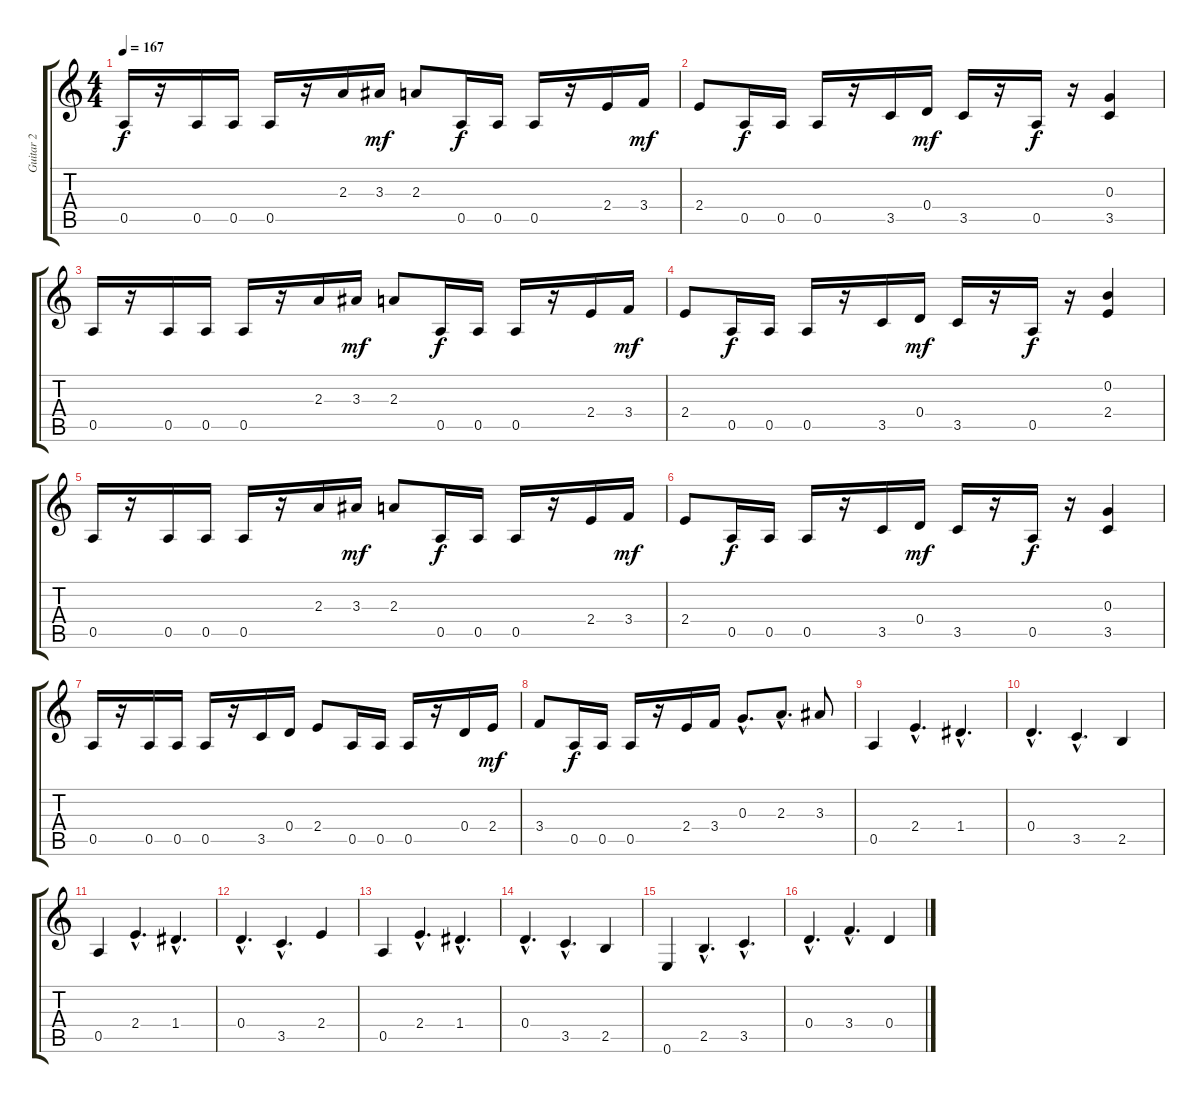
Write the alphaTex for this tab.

\track ("Guitar 2" "Guitar 2") {instrument distortionguitar}
\staff {score tabs}
\tuning (E4 B3 G3 D3 A2 E2) {hide}
\ts (4 4)
\tempo 167
\clef g2
\ks c
0.5.16{dy f} r.16 0.5.16 0.5.16 0.5.16 r.16 2.3.16 3.3.16{dy mf} 2.3.8 0.5.16{dy f} 0.5.16 0.5.16 r.16 2.4.16 3.4.16{dy mf} |
2.4.8 0.5.16{dy f} 0.5.16 0.5.16 r.16 3.5.16 0.4.16{dy mf} 3.5.16 r.16 0.5.16{dy f} r.16 (0.3 3.5).4 |
0.5.16 r.16 0.5.16 0.5.16 0.5.16 r.16 2.3.16 3.3.16{dy mf} 2.3.8 0.5.16{dy f} 0.5.16 0.5.16 r.16 2.4.16 3.4.16{dy mf} |
2.4.8 0.5.16{dy f} 0.5.16 0.5.16 r.16 3.5.16 0.4.16{dy mf} 3.5.16 r.16 0.5.16{dy f} r.16 (0.2 2.4).4 |
0.5.16 r.16 0.5.16 0.5.16 0.5.16 r.16 2.3.16 3.3.16{dy mf} 2.3.8 0.5.16{dy f} 0.5.16 0.5.16 r.16 2.4.16 3.4.16{dy mf} |
2.4.8 0.5.16{dy f} 0.5.16 0.5.16 r.16 3.5.16 0.4.16{dy mf} 3.5.16 r.16 0.5.16{dy f} r.16 (0.3 3.5).4 |
0.5.16 r.16 0.5.16 0.5.16 0.5.16 r.16 3.5.16 0.4.16 2.4.8 0.5.16 0.5.16 0.5.16 r.16 0.4.16 2.4.16{dy mf} |
3.4.8 0.5.16{dy f} 0.5.16 0.5.16 r.16 2.4.16 3.4.16 0.3{hac}.8{d} 2.3{hac}.8{d} 3.3.8 |
0.5.4 2.4{hac}.4{d} 1.4{hac}.4{d} |
0.4{hac}.4{d} 3.5{hac}.4{d} 2.5.4 |
0.5.4 2.4{hac}.4{d} 1.4{hac}.4{d} |
0.4{hac}.4{d} 3.5{hac}.4{d} 2.4.4 |
0.5.4 2.4{hac}.4{d} 1.4{hac}.4{d} |
0.4{hac}.4{d} 3.5{hac}.4{d} 2.5.4 |
0.6.4 2.5{hac}.4{d} 3.5{hac}.4{d} |
0.4{hac}.4{d} 3.4{hac}.4{d} 0.4.4
